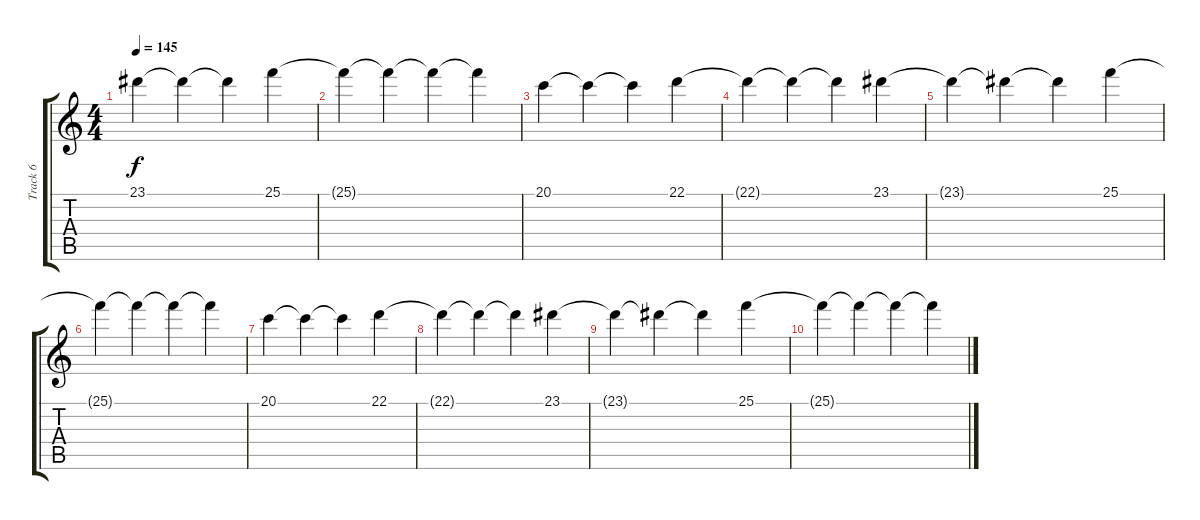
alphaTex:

\track ("Track 6" "Track 6") {instrument stringensemble2}
\staff {score tabs}
\tuning (E4 B3 G3 D3 A2 E2) {hide}
\ts (4 4)
\tempo 145
\clef g2
\ks c
23.1{t}.4{dy f} 23.1{t}.4 23.1{t}.4 25.1.4 |
25.1{t}.4 25.1{t}.4 25.1{t}.4 25.1{t}.4 |
20.1.4 20.1{t}.4 20.1{t}.4 22.1.4 |
22.1{t}.4 22.1{t}.4 22.1{t}.4 23.1.4 |
23.1{t}.4 23.1{t}.4 23.1{t}.4 25.1.4 |
25.1{t}.4 25.1{t}.4 25.1{t}.4 25.1{t}.4 |
20.1.4 20.1{t}.4 20.1{t}.4 22.1.4 |
22.1{t}.4 22.1{t}.4 22.1{t}.4 23.1.4 |
23.1{t}.4 23.1{t}.4 23.1{t}.4 25.1.4 |
25.1{t}.4 25.1{t}.4 25.1{t}.4 25.1{t}.4
